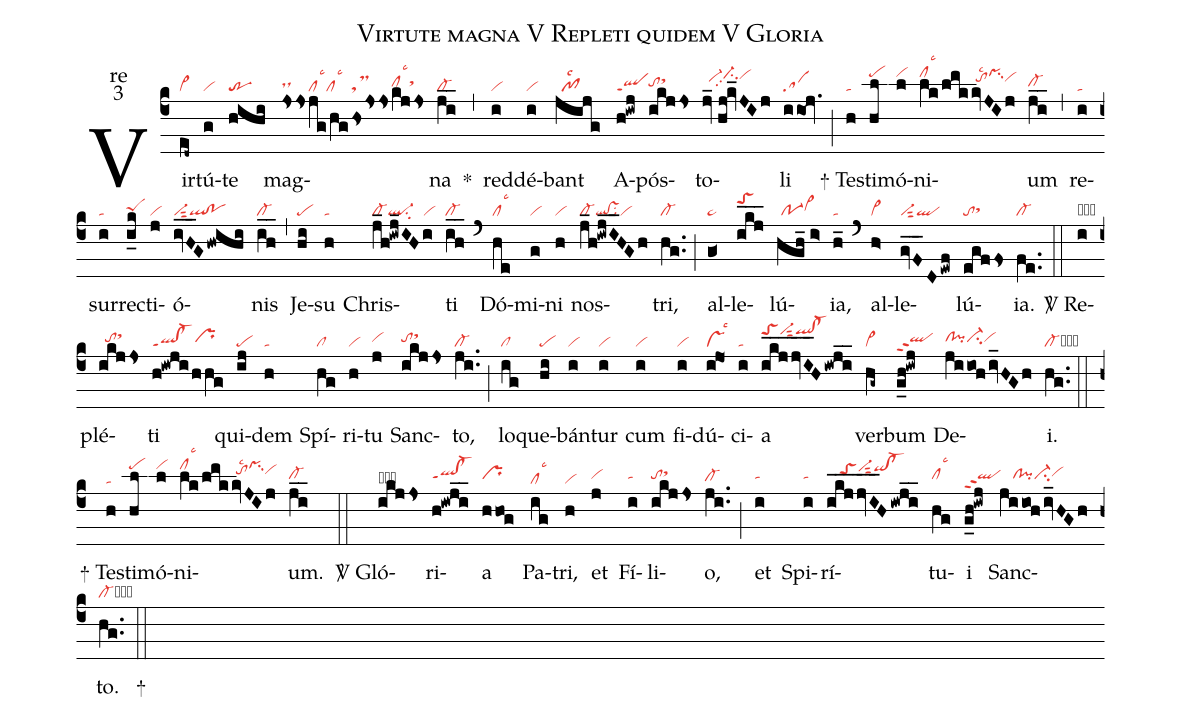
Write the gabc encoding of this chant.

name:Virtute magna V Repleti quidem V Gloria;
office-part:re;
mode:3;
nabc-lines:1;
%%
(c4) Vir(ed~|cl~)tú(g|vi)te(hihi|tr) mag(jsjs|dshh|jg/hg|cllsc3cllsc3|hsjsjs|tsM|kjjs|clhhlsc3sthi)na(ji__|cl-) <sp>*</sp>(,) red(i|vi)dé(i|vi)bant(jijg|//pf1lsc2) A(h!iwj|qlppt1)pós(ikjjs|tohhsthj)to(jv_//hj@kv_JIj|//vi-hjci-hkpp2vihk)li(iio@jv.|sa) (;) <sp>+</sp> Te(h|ta)sti(hl|pehl)mó(l|vihl)ni(lk/lmkkvJIj|clhllsc3////////////tohjlsc2pihlsu1vihj)um(ji__|cl-hh) (,) re(i|ta)sur(i|ta)rec(i_k|peShh)ti(j|vi)ó(ivH__G/hwihi|vi-sut2ql!po)nis(ih__|cl-) (,) Je(hi|pe)su(h|ta) Chris(j_h!iwj_IHi|cl-ql-su2vi)ti(ih__|cl-) (`) Dó(he|cllsc3)mi(g|vi)ni(h|vi) nos(j_h!iwjI__HGh|cl-ql!vssu2vi)tri,(hg..|cl-) (;) al(g<|pe~)le(ikj___|toShk)lú(hgh_//i>|/po-1cl~hh){ia},(h_|ta) (`) al(h>|cl~)le(gvF__D/ewf|vi-sut2ql)lú(egffs|tosthh){ia}.(fe..|cl-) (::)

<sp>V/</sp> Re(i|obta)plé(ikjjs|//tohhsthj)ti(h!iwji/hhg|ql!cl-ppt1prhh) qui(ij|pe)dem(h|ta) Spí(hg|cl)ri(h|vi)tu(j|vihh) Sanc(ikjjs|tohhsthj)to,(ji..|cl-) (;) lo(ig|cl)que(hi|pe)bán(i|vi)tur(i|vi) cum(i|vi) fi(i|vi)dú(i!jo1|vslsc3)ci(i|ta)a(ikj___jvI__H/iwji__|toShkvi-hksut2qlhk!cl-hk) ver(hg~|vi>)bum(g_h!iwj|qlhhppt2) De(jiioh/iv_HGh|clhh!pihhci-hhvihh)i.(hg..|cl-cb) (::)

<sp>+</sp> Te(h|ta)sti(hl|pehl)mó(l|vihl)ni(lk/lmkkvJIj|clhllsc3////////////tohjlsc2pihlsu1vihj)um.(ji__|cl-hh) (::)

<sp>V/</sp> Gló(ikjjs|obtohhsthj)ri(h!iwji__|qlhh!cl-hhppt1)a(hhog|prhh) Pa(ig|cllsc3)tri,(h|vi) et(j|vihh) Fí(i|tahh)li(ikjjs|tohhsthj)o,(ji..|cl-hg) (;) et(i|tahh) Spi(i|tahh)rí(ikjjvI_____H/iwji__|////toShjvi-hksut2qihk!cl-hk)tu(hg|clhhlsc3)i(g_h!iwj|qlhhppt2) Sanc(jiioh/iv_HGh|////clhh!pihhci-hhvihi)to.(hg..|cl-cb) <sp>+</sp>(::)
